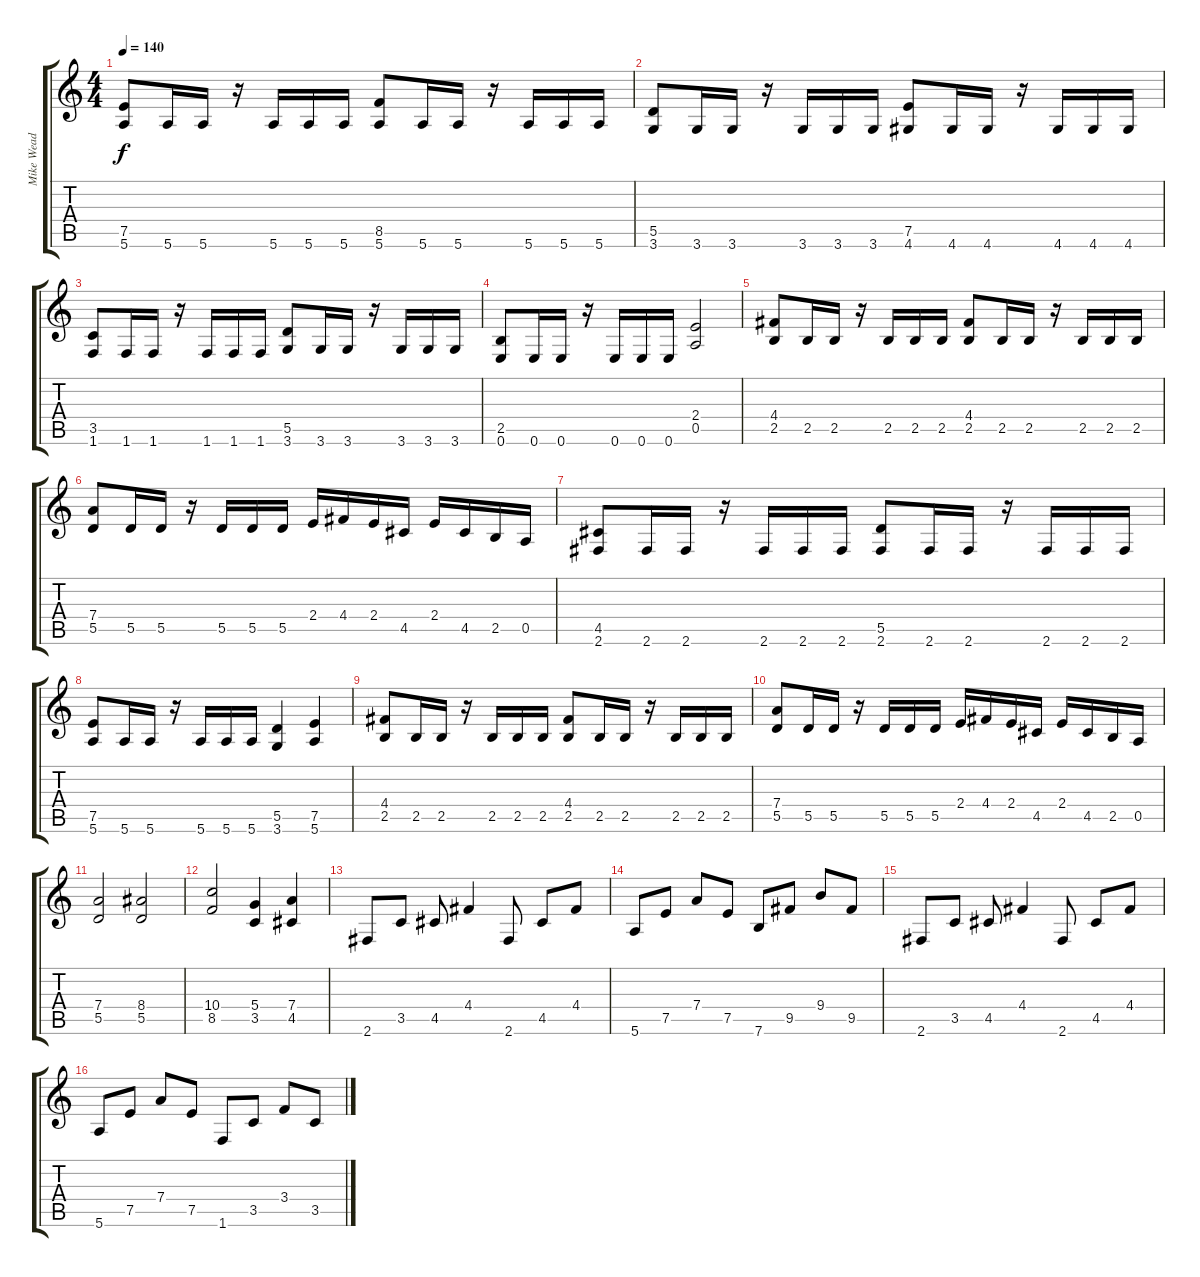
\track ("Mike Wead" "Mike Wead") {instrument distortionguitar}
\staff {score tabs}
\tuning (E4 B3 G3 D3 A2 E2) {hide}
\ts (4 4)
\tempo 140
\clef g2
\ks c
(7.5 5.6).8{dy f} 5.6.16 5.6.16 r.16 5.6.16 5.6.16 5.6.16 (8.5 5.6).8 5.6.16 5.6.16 r.16 5.6.16 5.6.16 5.6.16 |
(5.5 3.6).8 3.6.16 3.6.16 r.16 3.6.16 3.6.16 3.6.16 (7.5 4.6).8 4.6.16 4.6.16 r.16 4.6.16 4.6.16 4.6.16 |
(3.5 1.6).8 1.6.16 1.6.16 r.16 1.6.16 1.6.16 1.6.16 (5.5 3.6).8 3.6.16 3.6.16 r.16 3.6.16 3.6.16 3.6.16 |
(2.5 0.6).8 0.6.16 0.6.16 r.16 0.6.16 0.6.16 0.6.16 (2.4 0.5).2 |
(4.4 2.5).8 2.5.16 2.5.16 r.16 2.5.16 2.5.16 2.5.16 (4.4 2.5).8 2.5.16 2.5.16 r.16 2.5.16 2.5.16 2.5.16 |
(7.4 5.5).8 5.5.16 5.5.16 r.16 5.5.16 5.5.16 5.5.16 2.4.16 4.4.16 2.4.16 4.5.16 2.4.16 4.5.16 2.5.16 0.5.16 |
(4.5 2.6).8 2.6.16 2.6.16 r.16 2.6.16 2.6.16 2.6.16 (5.5 2.6).8 2.6.16 2.6.16 r.16 2.6.16 2.6.16 2.6.16 |
(7.5 5.6).8 5.6.16 5.6.16 r.16 5.6.16 5.6.16 5.6.16 (5.5 3.6).4 (7.5 5.6).4 |
(4.4 2.5).8 2.5.16 2.5.16 r.16 2.5.16 2.5.16 2.5.16 (4.4 2.5).8 2.5.16 2.5.16 r.16 2.5.16 2.5.16 2.5.16 |
(7.4 5.5).8 5.5.16 5.5.16 r.16 5.5.16 5.5.16 5.5.16 2.4.16 4.4.16 2.4.16 4.5.16 2.4.16 4.5.16 2.5.16 0.5.16 |
(7.4 5.5).2 (8.4 5.5).2 |
(10.4 8.5).2 (5.4 3.5).4 (7.4 4.5).4 |
2.6.8 3.5.8 4.5.8 4.4.4 2.6.8 4.5.8 4.4.8 |
5.6.8 7.5.8 7.4.8 7.5.8 7.6.8 9.5.8 9.4.8 9.5.8 |
2.6.8 3.5.8 4.5.8 4.4.4 2.6.8 4.5.8 4.4.8 |
5.6.8 7.5.8 7.4.8 7.5.8 1.6.8 3.5.8 3.4.8 3.5.8
